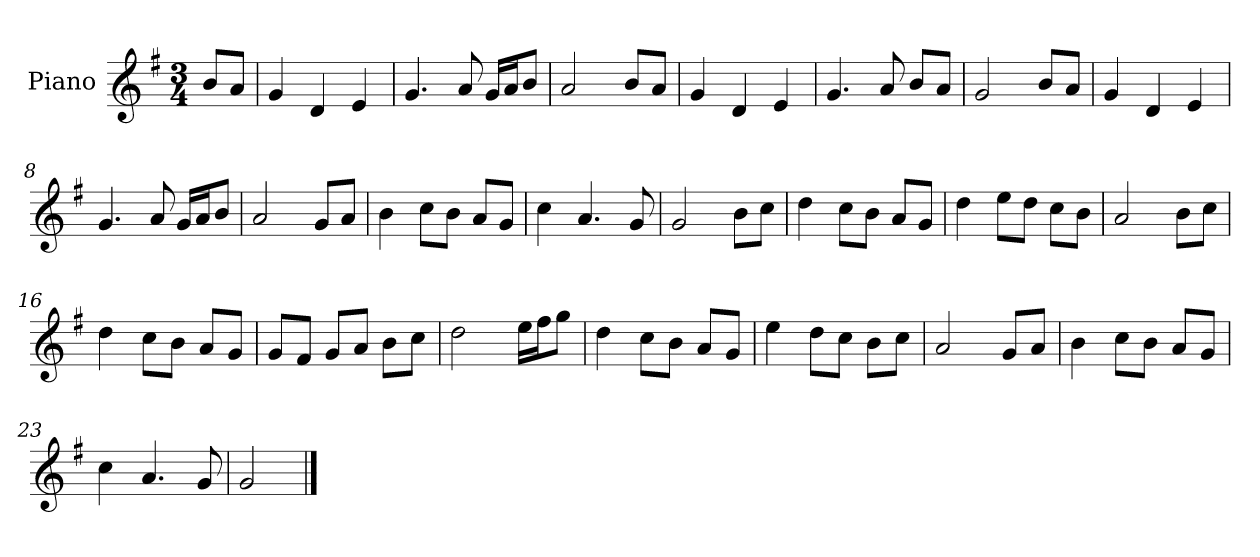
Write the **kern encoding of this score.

**kern
*part1
*staff1
*I"Piano
*I'Pno.
*clefG2
*k[f#]
*M3/4
=
8b/L
8a/J
=1
4g/
4d/
4e/
=2
4.g/
8a/
16g/LL
16a/J
8b/J
=3
2a/
8b/L
8a/J
=4
4g/
4d/
4e/
=5
4.g/
8a/
8b/L
8a/J
=6
2g/
8b/L
8a/J
=7
4g/
4d/
4e/
=8
4.g/
8a/
16g/LL
16a/J
8b/J
!!LO:LB:g=z
=9
2a/
8g/L
8a/J
=10
4b\
8cc\L
8b\J
8a/L
8g/J
=11
4cc\
4.a/
8g/
=12
2g/
8b\L
8cc\J
=13
4dd\
8cc\L
8b\J
8a/L
8g/J
=14
4dd\
8ee\L
8dd\J
8cc\L
8b\J
=15
2a/
8b\L
8cc\J
=16
4dd\
8cc\L
8b\J
8a/L
8g/J
!!LO:LB:g=z
=17
8g/L
8f#/J
8g/L
8a/J
8b\L
8cc\J
=18
2dd\
16ee\LL
16ff#\J
8gg\J
=19
4dd\
8cc\L
8b\J
8a/L
8g/J
=20
4ee\
8dd\L
8cc\J
8b\L
8cc\J
=21
2a/
8g/L
8a/J
=22
4b\
8cc\L
8b\J
8a/L
8g/J
=23
4cc\
4.a/
8g/
=24
2g/
==
*-
